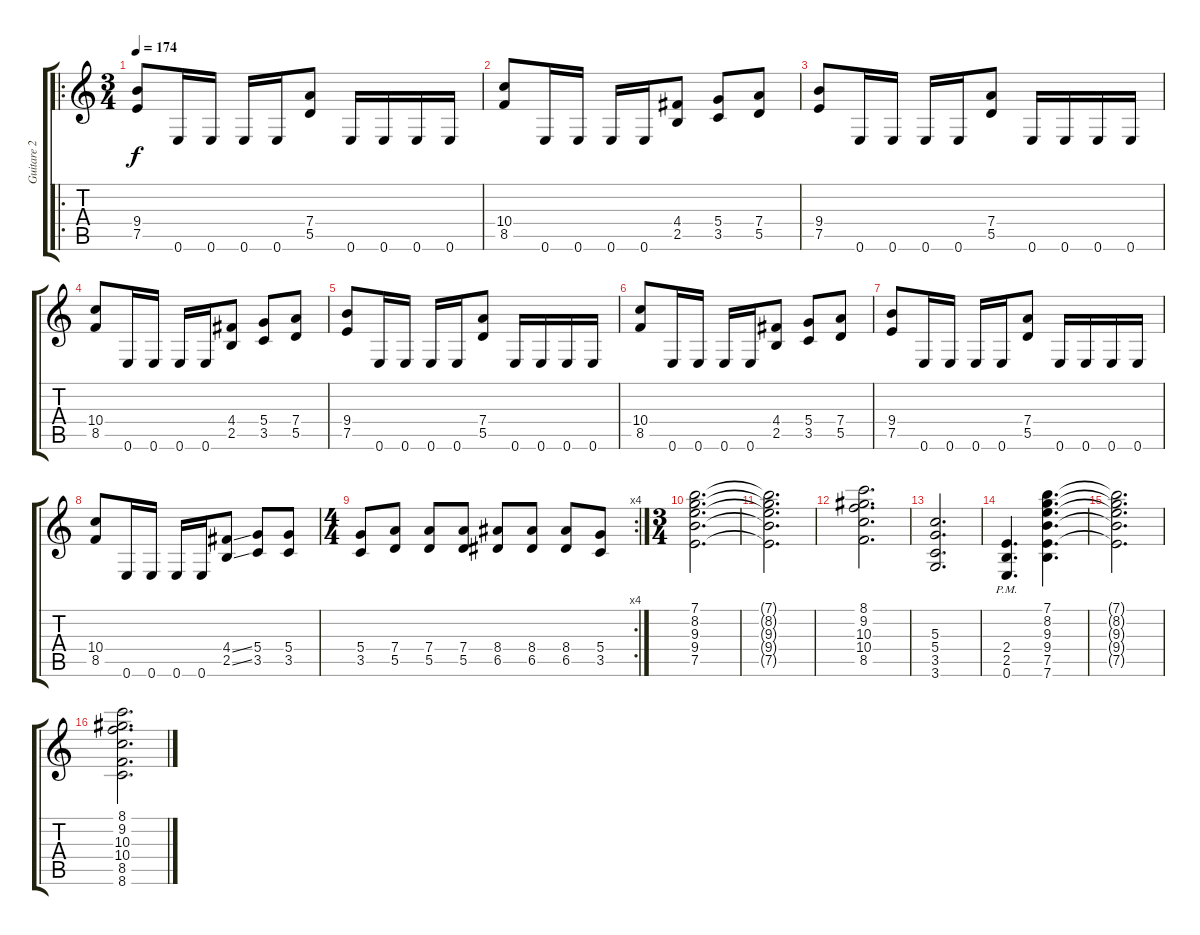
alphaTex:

\track ("Guitare 2" "Guitare 2") {instrument distortionguitar}
\staff {score tabs}
\tuning (E4 B3 G3 D3 A2 E2) {hide}
\ro
\ts (3 4)
\tempo 174
\clef g2
\ks c
(9.4 7.5).8{dy f} 0.6.16 0.6.16 0.6.16 0.6.16 (7.4 5.5).8 0.6.16 0.6.16 0.6.16 0.6.16 |
(10.4 8.5).8 0.6.16 0.6.16 0.6.16 0.6.16 (4.4 2.5).8 (5.4 3.5).8 (7.4 5.5).8 |
(9.4 7.5).8 0.6.16 0.6.16 0.6.16 0.6.16 (7.4 5.5).8 0.6.16 0.6.16 0.6.16 0.6.16 |
(10.4 8.5).8 0.6.16 0.6.16 0.6.16 0.6.16 (4.4 2.5).8 (5.4 3.5).8 (7.4 5.5).8 |
(9.4 7.5).8 0.6.16 0.6.16 0.6.16 0.6.16 (7.4 5.5).8 0.6.16 0.6.16 0.6.16 0.6.16 |
(10.4 8.5).8 0.6.16 0.6.16 0.6.16 0.6.16 (4.4 2.5).8 (5.4 3.5).8 (7.4 5.5).8 |
(9.4 7.5).8 0.6.16 0.6.16 0.6.16 0.6.16 (7.4 5.5).8 0.6.16 0.6.16 0.6.16 0.6.16 |
(10.4 8.5).8 0.6.16 0.6.16 0.6.16 0.6.16 (4.4{ss} 2.5{ss}).8 (5.4 3.5).8 (5.4 3.5).8 |
\rc 4
\ts (4 4)
(5.4 3.5).8 (7.4 5.5).8 (7.4 5.5).8 (7.4 5.5).8 (8.4 6.5).8 (8.4 6.5).8 (8.4 6.5).8 (5.4 3.5).8 |
\ts (3 4)
(7.1 8.2 9.3 9.4 7.5).2{d} |
(7.1{t} 8.2{t} 9.3{t} 9.4{t} 7.5{t}).2{d} |
(8.1 9.2 10.3 10.4 8.5).2{d} |
(5.3 5.4 3.5 3.6).2{d} |
(2.4{pm} 2.5{pm} 0.6{pm}).4{d} (7.1 8.2 9.3 9.4 7.5 7.6).4{d} |
(7.1{t} 8.2{t} 9.3{t} 9.4{t} 7.5{t}).2{d} |
(8.1 9.2 10.3 10.4 8.5 8.6).2{d}
